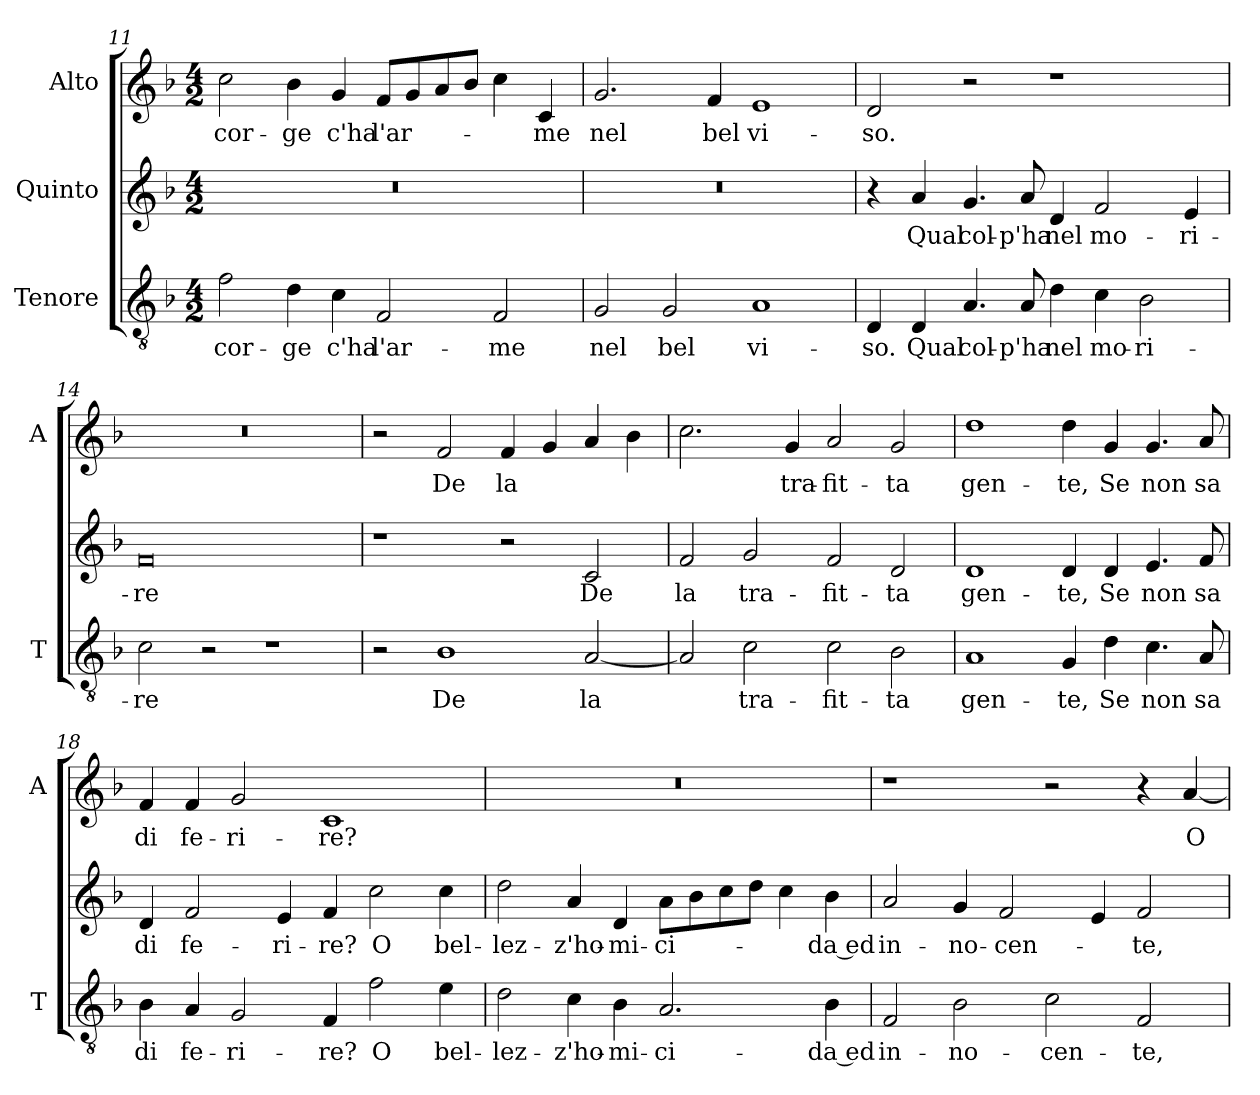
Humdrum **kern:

**kern	**text	**kern	**text	**kern	**text
*part3	*part3	*part2	*part2	*part1	*part1
*staff3	*staff3	*staff2	*staff2	*staff1	*staff1
*I"Tenore	*	*I"Quinto	*	*I"Alto	*
*I'T	*	*	*	*I'A	*
*clefGv2	*	*clefG2	*	*clefG2	*
*k[b-]	*	*k[b-]	*	*k[b-]	*
*F:	*	*F:	*	*F:	*
*M4/2	*	*M4/2	*	*M4/2	*
=11	=11	=11	=11	=11	=11
2f	-cor-	0r	.	2cc	-cor-
4d	-ge	.	.	4b-	-ge
4c	c'ha	.	.	4g	c'ha
2F	l'ar-	.	.	8fL	l'ar-
.	.	.	.	8g	.
.	.	.	.	8a	.
.	.	.	.	8b-J	.
2F	-me	.	.	4cc	.
.	.	.	.	4c	-me
=12	=12	=12	=12	=12	=12
2G	nel	0r	.	2.g	nel
2G	bel	.	.	.	.
.	.	.	.	4f	bel
1A	vi-	.	.	1e	vi-
=13	=13	=13	=13	=13	=13
4D	-so.	4r	.	2d	-so.
4D	Qual	4a	Qual	.	.
4.A	col-	4.g	col-	2r	.
8A	-p'ha	8a	-p'ha	.	.
4d	nel	4d	nel	1r	.
4c	mo-	2f	mo-	.	.
2B-	-ri-	.	.	.	.
.	.	4e	-ri-	.	.
=14	=14	=14	=14	=14	=14
2c	-re	0f	-re	0r	.
2r	.	.	.	.	.
1r	.	.	.	.	.
=15	=15	=15	=15	=15	=15
2r	.	1r	.	2r	.
1B-	De	.	.	2f	De
.	.	2r	.	4f	la
.	.	.	.	4g	.
[2A	la	2c	De	4a	.
.	.	.	.	4b-	.
=16	=16	=16	=16	=16	=16
2A]	.	2f	la	2.cc	.
2c	tra-	2g	tra-	.	.
.	.	.	.	4g	tra-
2c	-fit-	2f	-fit-	2a	-fit-
2B-	-ta	2d	-ta	2g	-ta
=17	=17	=17	=17	=17	=17
1A	gen-	1d	gen-	1dd	gen-
4G	-te,	4d	-te,	4dd	-te,
4d	Se	4d	Se	4g	Se
4.c	non	4.e	non	4.g	non
8A	sa	8f	sa	8a	sa
=18	=18	=18	=18	=18	=18
4B-	di	4d	di	4f	di
4A	fe-	2f	fe-	4f	fe-
2G	-ri-	.	.	2g	-ri-
.	.	4e	-ri-	.	.
4F	-re?	4f	-re?	1c	-re?
2f	O	2cc	O	.	.
4e	bel-	4cc	bel-	.	.
=19	=19	=19	=19	=19	=19
2d	-lez-	2dd	-lez-	0r	.
4c	-z'ho-	4a	-z'ho-	.	.
4B-	-mi-	4d	-mi-	.	.
2.A	-ci-	8aL	-ci-	.	.
.	.	8b-	.	.	.
.	.	8cc	.	.	.
.	.	8ddJ	.	.	.
.	.	4cc	.	.	.
4B-	-da ed	4b-	-da ed	.	.
=20	=20	=20	=20	=20	=20
2F	in-	2a	in-	1r	.
2B-	-no-	4g	-no-	.	.
.	.	2f	-cen-	.	.
2c	-cen-	.	.	2r	.
.	.	4e	.	.	.
2F	-te,	2f	-te,	4r	.
.	.	.	.	[4a	O
=	=	=	=	=	=
*-	*-	*-	*-	*-	*-
